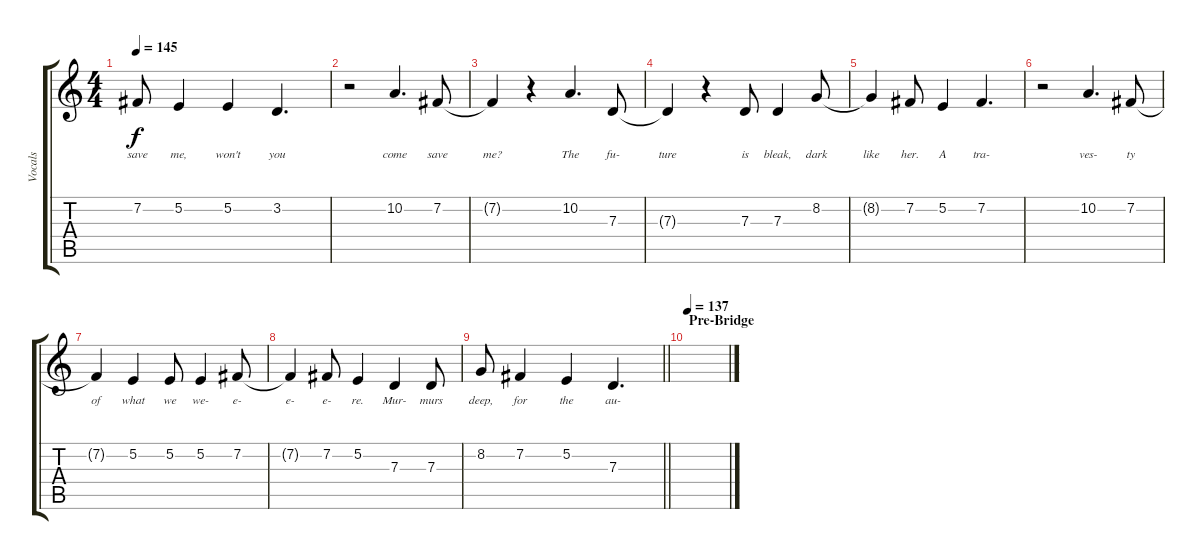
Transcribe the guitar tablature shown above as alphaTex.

\track ("Vocals" "Vocals") {instrument flute}
\staff {score tabs}
\tuning (E4 B3 G3 D3 A2 D2) {hide}
\ts (4 4)
\tempo 145
\clef g2
\ks c
7.2{t}.8{lyrics (0 "save") lyrics (1 "") lyrics (2 "") lyrics (3 "") lyrics (4 "") dy f} 5.2.4{lyrics (0 "me,") lyrics (1 "") lyrics (2 "") lyrics (3 "") lyrics (4 "")} 5.2.4{lyrics (0 "won't") lyrics (1 "") lyrics (2 "") lyrics (3 "") lyrics (4 "")} 3.2.4{d lyrics (0 "you") lyrics (1 "") lyrics (2 "") lyrics (3 "") lyrics (4 "")} |
r.2 10.2.4{d lyrics (0 "come") lyrics (1 "") lyrics (2 "") lyrics (3 "") lyrics (4 "")} 7.2.8{lyrics (0 "save") lyrics (1 "") lyrics (2 "") lyrics (3 "") lyrics (4 "")} |
7.2{t}.4{lyrics (0 "me?") lyrics (1 "") lyrics (2 "") lyrics (3 "") lyrics (4 "")} r.4 10.2.4{d lyrics (0 "The") lyrics (1 "") lyrics (2 "") lyrics (3 "") lyrics (4 "")} 7.3.8{lyrics (0 "fu-") lyrics (1 "") lyrics (2 "") lyrics (3 "") lyrics (4 "")} |
7.3{t}.4{lyrics (0 "ture") lyrics (1 "") lyrics (2 "") lyrics (3 "") lyrics (4 "")} r.4 7.3.8{lyrics (0 "is") lyrics (1 "") lyrics (2 "") lyrics (3 "") lyrics (4 "")} 7.3.4{lyrics (0 "bleak,") lyrics (1 "") lyrics (2 "") lyrics (3 "") lyrics (4 "")} 8.2.8{lyrics (0 "dark") lyrics (1 "") lyrics (2 "") lyrics (3 "") lyrics (4 "")} |
8.2{t}.4{lyrics (0 "like") lyrics (1 "") lyrics (2 "") lyrics (3 "") lyrics (4 "")} 7.2.8{lyrics (0 "her.") lyrics (1 "") lyrics (2 "") lyrics (3 "") lyrics (4 "")} 5.2.4{lyrics (0 "A") lyrics (1 "") lyrics (2 "") lyrics (3 "") lyrics (4 "")} 7.2.4{d lyrics (0 "tra-") lyrics (1 "") lyrics (2 "") lyrics (3 "") lyrics (4 "")} |
r.2 10.2.4{d lyrics (0 "ves-") lyrics (1 "") lyrics (2 "") lyrics (3 "") lyrics (4 "")} 7.2.8{lyrics (0 "ty") lyrics (1 "") lyrics (2 "") lyrics (3 "") lyrics (4 "")} |
7.2{t}.4{lyrics (0 "of") lyrics (1 "") lyrics (2 "") lyrics (3 "") lyrics (4 "")} 5.2.4{lyrics (0 "what") lyrics (1 "") lyrics (2 "") lyrics (3 "") lyrics (4 "")} 5.2.8{lyrics (0 "we") lyrics (1 "") lyrics (2 "") lyrics (3 "") lyrics (4 "")} 5.2.4{lyrics (0 "we-") lyrics (1 "") lyrics (2 "") lyrics (3 "") lyrics (4 "")} 7.2.8{lyrics (0 "e-") lyrics (1 "") lyrics (2 "") lyrics (3 "") lyrics (4 "")} |
7.2{t}.4{lyrics (0 "e-") lyrics (1 "") lyrics (2 "") lyrics (3 "") lyrics (4 "")} 7.2.8{lyrics (0 "e-") lyrics (1 "") lyrics (2 "") lyrics (3 "") lyrics (4 "")} 5.2.4{lyrics (0 "re.") lyrics (1 "") lyrics (2 "") lyrics (3 "") lyrics (4 "")} 7.3.4{lyrics (0 "Mur-") lyrics (1 "") lyrics (2 "") lyrics (3 "") lyrics (4 "")} 7.3.8{lyrics (0 "murs") lyrics (1 "") lyrics (2 "") lyrics (3 "") lyrics (4 "")} |
\barLineRight lightlight
8.2.8{lyrics (0 "deep,") lyrics (1 "") lyrics (2 "") lyrics (3 "") lyrics (4 "")} 7.2.4{lyrics (0 "for") lyrics (1 "") lyrics (2 "") lyrics (3 "") lyrics (4 "")} 5.2.4{lyrics (0 "the") lyrics (1 "") lyrics (2 "") lyrics (3 "") lyrics (4 "")} 7.3.4{d lyrics (0 "au-") lyrics (1 "") lyrics (2 "") lyrics (3 "") lyrics (4 "")} |
\section ("" "Pre-Bridge")
\tempo 137
